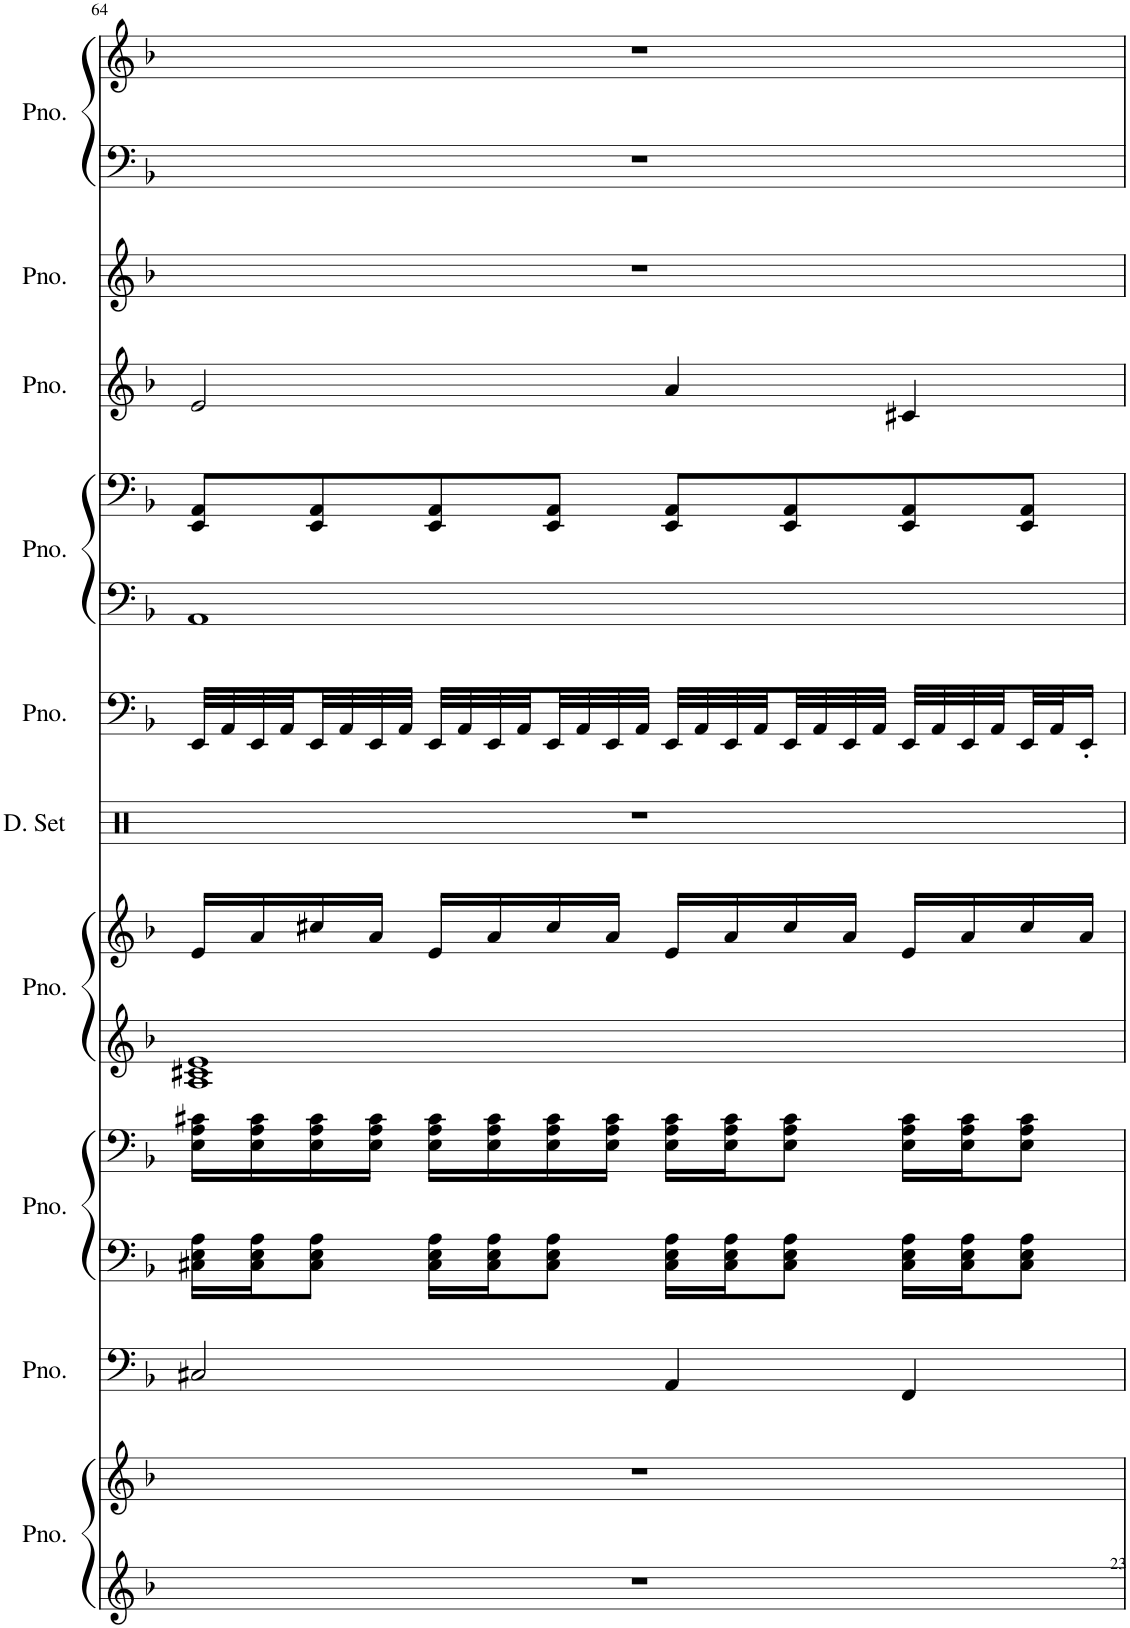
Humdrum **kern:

**kern	**kern	**kern	**kern	**kern	**kern	**kern	**kern	**kern	**kern	**kern	**kern	**kern	**kern	**kern
*part10	*part10	*part9	*part8	*part8	*part7	*part7	*part6	*part5	*part4	*part4	*part3	*part2	*part1	*part1
*staff15	*staff14	*staff13	*staff12	*staff11	*staff10	*staff9	*staff8	*staff7	*staff6	*staff5	*staff4	*staff3	*staff2	*staff1
*I"Piano, Pf.	*	*I"Piano, Cb.	*I"Piano, Vla.	*	*I"Piano, Vl.I	*	*I"Drumset, Perc.	*I"Piano, Tp.	*I"Piano, Hn.I	*	*I"Piano, Tr.	*I"Piano, Harp	*I"Piano, Fl.	*
*I'Pno.	*	*I'Pno.	*I'Pno.	*	*I'Pno.	*	*I'D. Set	*I'Pno.	*I'Pno.	*	*I'Pno.	*I'Pno.	*I'Pno.	*
!!LO:PB:g=z
*clefG2	*clefG2	*clefF4	*clefF4	*clefF4	*clefG2	*clefG2	*clefX	*clefF4	*clefF4	*clefF4	*clefG2	*clefG2	*clefF4	*clefG2
*k[b-]	*k[b-]	*k[b-]	*k[b-]	*k[b-]	*k[b-]	*k[b-]	*k[]	*k[b-]	*k[b-]	*k[b-]	*k[b-]	*k[b-]	*k[b-]	*k[b-]
*M4/4	*M4/4	*M4/4	*M4/4	*M4/4	*M4/4	*M4/4	*M4/4	*M4/4	*M4/4	*M4/4	*M4/4	*M4/4	*M4/4	*M4/4
=64	=64	=64	=64	=64	=64	=64	=64	=64	=64	=64	=64	=64	=64	=64
1r	1r	2C#X/	16C#X\ 16E\ 16A\LL	16E\ 16A\ 16c#X\LL	1A 1c#X 1e	16e/LL	1r	32EE/LLL	1AA	8EE/ 8AA/L	2e/	1r	1r	1r
.	.	.	.	.	.	.	.	32AA/	.	.	.	.	.	.
.	.	.	16C#\ 16E\ 16A\J	16E\ 16A\ 16c#\	.	16a/	.	32EE/	.	.	.	.	.	.
.	.	.	.	.	.	.	.	32AA/	.	.	.	.	.	.
.	.	.	8C#\ 8E\ 8A\J	16E\ 16A\ 16c#\	.	16cc#X/	.	32EE/	.	8EE/ 8AA/	.	.	.	.
.	.	.	.	.	.	.	.	32AA/	.	.	.	.	.	.
.	.	.	.	16E\ 16A\ 16c#\JJ	.	16a/JJ	.	32EE/	.	.	.	.	.	.
.	.	.	.	.	.	.	.	32AA/JJJ	.	.	.	.	.	.
.	.	.	16C#\ 16E\ 16A\LL	16E\ 16A\ 16c#\LL	.	16e/LL	.	32EE/LLL	.	8EE/ 8AA/	.	.	.	.
.	.	.	.	.	.	.	.	32AA/	.	.	.	.	.	.
.	.	.	16C#\ 16E\ 16A\J	16E\ 16A\ 16c#\	.	16a/	.	32EE/	.	.	.	.	.	.
.	.	.	.	.	.	.	.	32AA/	.	.	.	.	.	.
.	.	.	8C#\ 8E\ 8A\J	16E\ 16A\ 16c#\	.	16cc#/	.	32EE/	.	8EE/ 8AA/J	.	.	.	.
.	.	.	.	.	.	.	.	32AA/	.	.	.	.	.	.
.	.	.	.	16E\ 16A\ 16c#\JJ	.	16a/JJ	.	32EE/	.	.	.	.	.	.
.	.	.	.	.	.	.	.	32AA/JJJ	.	.	.	.	.	.
.	.	4AA/	16C#\ 16E\ 16A\LL	16E\ 16A\ 16c#\LL	.	16e/LL	.	32EE/LLL	.	8EE/ 8AA/L	4a/	.	.	.
.	.	.	.	.	.	.	.	32AA/	.	.	.	.	.	.
.	.	.	16C#\ 16E\ 16A\J	16E\ 16A\ 16c#\J	.	16a/	.	32EE/	.	.	.	.	.	.
.	.	.	.	.	.	.	.	32AA/	.	.	.	.	.	.
.	.	.	8C#\ 8E\ 8A\J	8E\ 8A\ 8c#\J	.	16cc#/	.	32EE/	.	8EE/ 8AA/	.	.	.	.
.	.	.	.	.	.	.	.	32AA/	.	.	.	.	.	.
.	.	.	.	.	.	16a/JJ	.	32EE/	.	.	.	.	.	.
.	.	.	.	.	.	.	.	32AA/JJJ	.	.	.	.	.	.
.	.	4FF/	16C#\ 16E\ 16A\LL	16E\ 16A\ 16c#\LL	.	16e/LL	.	32EE/LLL	.	8EE/ 8AA/	4c#X/	.	.	.
.	.	.	.	.	.	.	.	32AA/	.	.	.	.	.	.
.	.	.	16C#\ 16E\ 16A\J	16E\ 16A\ 16c#\J	.	16a/	.	32EE/	.	.	.	.	.	.
.	.	.	.	.	.	.	.	32AA/	.	.	.	.	.	.
.	.	.	8C#\ 8E\ 8A\J	8E\ 8A\ 8c#\J	.	16cc#/	.	32EE/	.	8EE/ 8AA/J	.	.	.	.
.	.	.	.	.	.	.	.	32AA/J	.	.	.	.	.	.
.	.	.	.	.	.	16a/JJ	.	16EE'/JJ	.	.	.	.	.	.
=	=	=	=	=	=	=	=	=	=	=	=	=	=	=
*-	*-	*-	*-	*-	*-	*-	*-	*-	*-	*-	*-	*-	*-	*-
